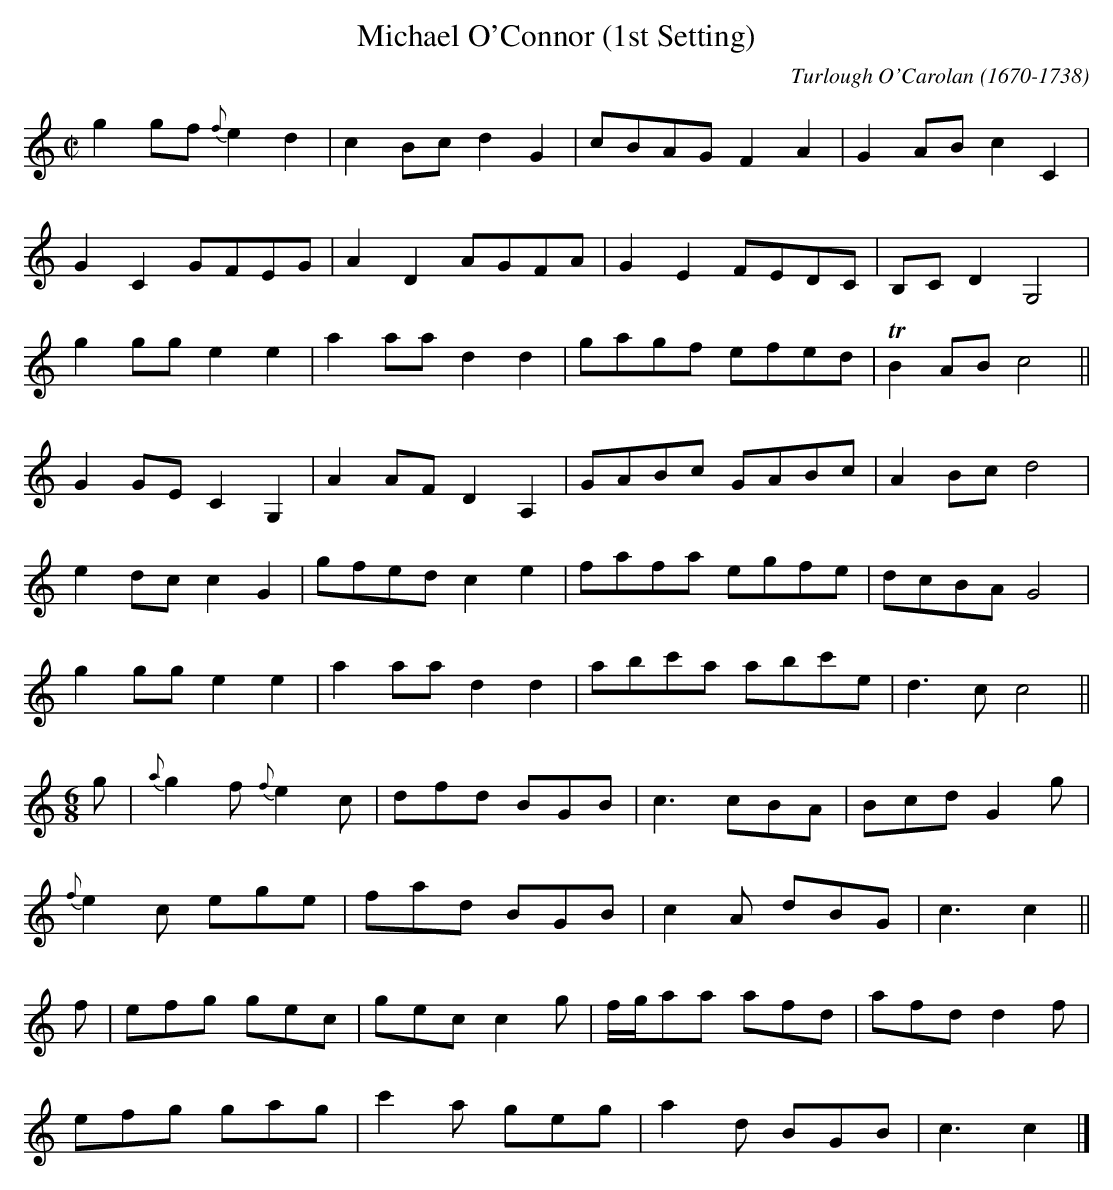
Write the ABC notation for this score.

X:1occ
T:Michael O'Connor (1st Setting)
C:Turlough O'Carolan (1670-1738)
M:C|
L:1/8
K:C
C:CON BRIO then ALLEGHRETTO
g2gf {f}e2d2|c2Bc d2G2|cBAG F2A2|G2AB c2C2|
G2C2GFEG|A2D2AGFA|G2E2FEDC|B,C D2G,4|
g2gg e2e2|a2aa d2d2|gagf efed| TB2AB c4||
G2GE C2G,2|A2AF D2A,2|GABc GABc|A2Bc d4|
e2dc c2G2|gfed c2e2|fafa egfe|dcBA G4|
g2gg e2e2|a2aa d2d2|abc'a abc'e|d3c c4||
[M:6/8]g |{a}g2f {f}e2c|dfd BGB|c3cBA|Bcd G2g|
{f}e2c ege|fad BGB|c2A dBG|c3c2||
f|efg gec|gec c2g|f/2g/2aa afd|afd d2f|
efg gag|c'2a geg|a2d BGB|c3c2|]
